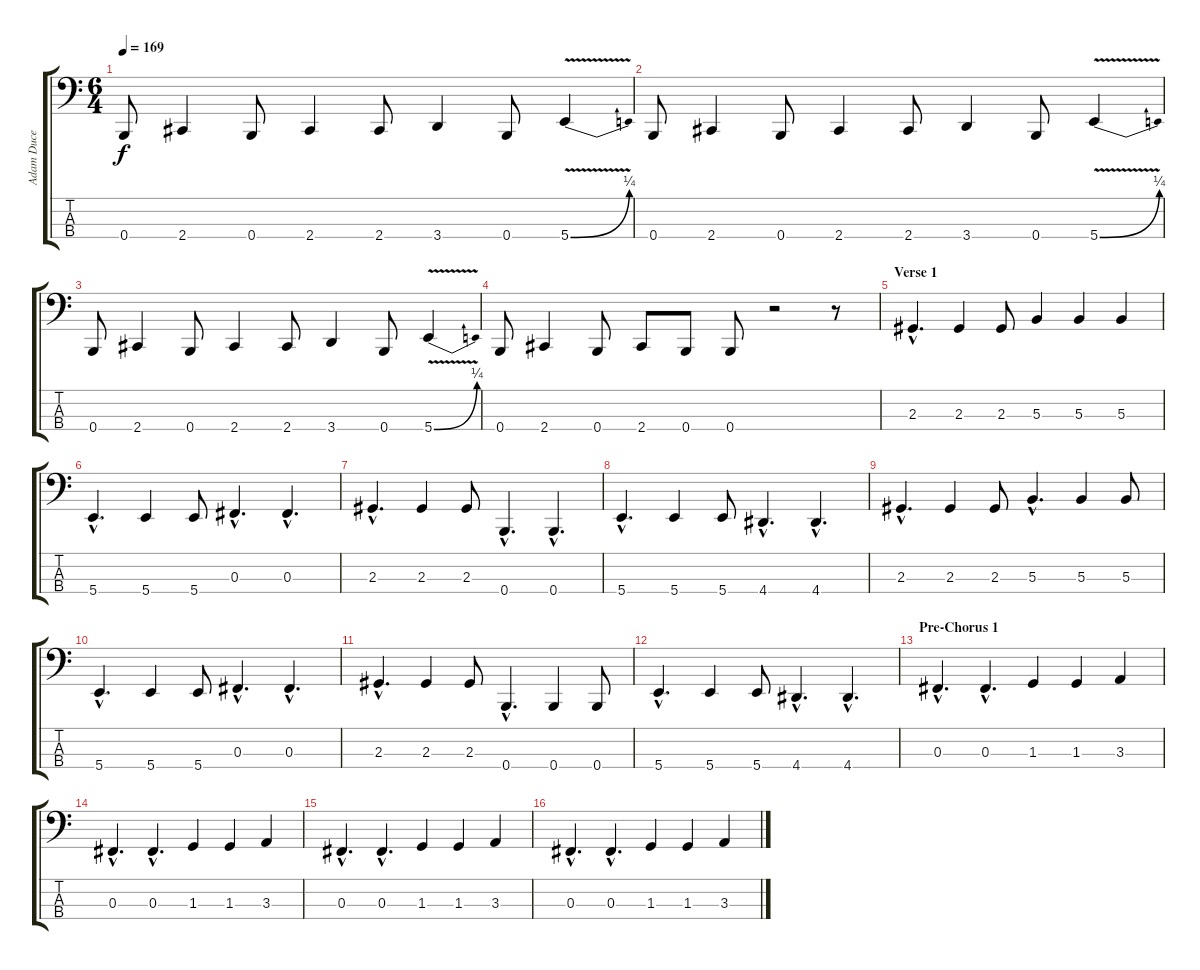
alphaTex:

\track ("Adam Duce" "Adam Duce") {instrument synthbass2}
\staff {score tabs}
\tuning (E2 B1 Gb1 B0) {hide}
\ts (6 4)
\tempo 169
\clef f4
\ks c
0.4.8{dy f} 2.4.4 0.4.8 2.4.4 2.4.8 3.4.4 0.4.8 5.4{be (bend 0 0 60 1) v}.4 |
0.4.8 2.4.4 0.4.8 2.4.4 2.4.8 3.4.4 0.4.8 5.4{be (bend 0 0 60 1) v}.4 |
0.4.8 2.4.4 0.4.8 2.4.4 2.4.8 3.4.4 0.4.8 5.4{be (bend 0 0 60 1) v}.4 |
0.4.8 2.4.4 0.4.8 2.4.8 0.4.8 0.4.8 r.2 r.8 |
\section ("" "Verse 1")
2.3{hac}.4{d} 2.3.4 2.3.8 5.3.4 5.3.4 5.3.4 |
5.4{hac}.4{d} 5.4.4 5.4.8 0.3{hac}.4{d} 0.3{hac}.4{d} |
2.3{hac}.4{d} 2.3.4 2.3.8 0.4{hac}.4{d} 0.4{hac}.4{d} |
5.4{hac}.4{d} 5.4.4 5.4.8 4.4{hac}.4{d} 4.4{hac}.4{d} |
2.3{hac}.4{d} 2.3.4 2.3.8 5.3{hac}.4{d} 5.3.4 5.3.8 |
5.4{hac}.4{d} 5.4.4 5.4.8 0.3{hac}.4{d} 0.3{hac}.4{d} |
2.3{hac}.4{d} 2.3.4 2.3.8 0.4{hac}.4{d} 0.4.4 0.4.8 |
5.4{hac}.4{d} 5.4.4 5.4.8 4.4{hac}.4{d} 4.4{hac}.4{d} |
\section ("" "Pre-Chorus 1")
0.3{hac}.4{d} 0.3{hac}.4{d} 1.3.4 1.3.4 3.3.4 |
0.3{hac}.4{d} 0.3{hac}.4{d} 1.3.4 1.3.4 3.3.4 |
0.3{hac}.4{d} 0.3{hac}.4{d} 1.3.4 1.3.4 3.3.4 |
0.3{hac}.4{d} 0.3{hac}.4{d} 1.3.4 1.3.4 3.3.4
